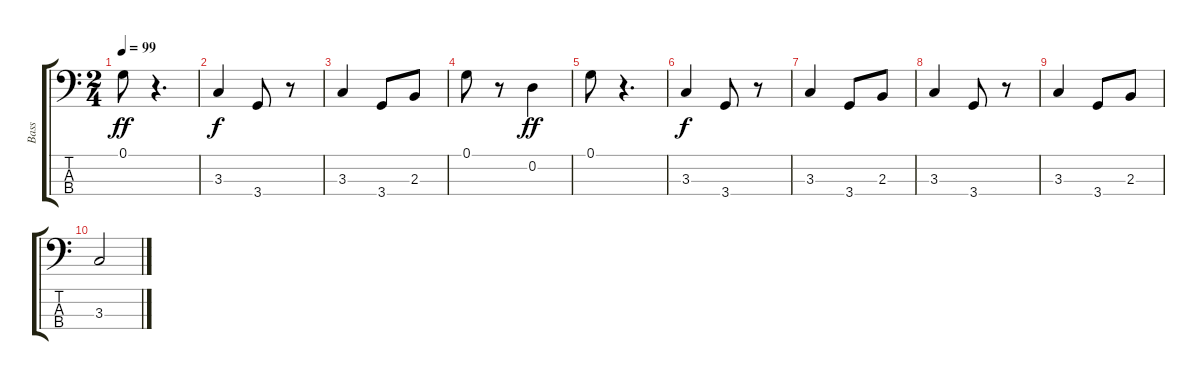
\track ("Bass" "Bass") {instrument electricbassfinger}
\staff {score tabs}
\tuning (G2 D2 A1 E1) {hide}
\ts (2 4)
\tempo 99
\clef f4
\ks c
0.1.8{dy ff} r.4{d} |
3.3.4{dy f} 3.4.8 r.8 |
3.3.4 3.4.8 2.3.8 |
0.1.8 r.8 0.2.4{dy ff} |
0.1.8 r.4{d} |
3.3.4{dy f} 3.4.8 r.8 |
3.3.4 3.4.8 2.3.8 |
3.3.4 3.4.8 r.8 |
3.3.4 3.4.8 2.3.8 |
3.3.2
